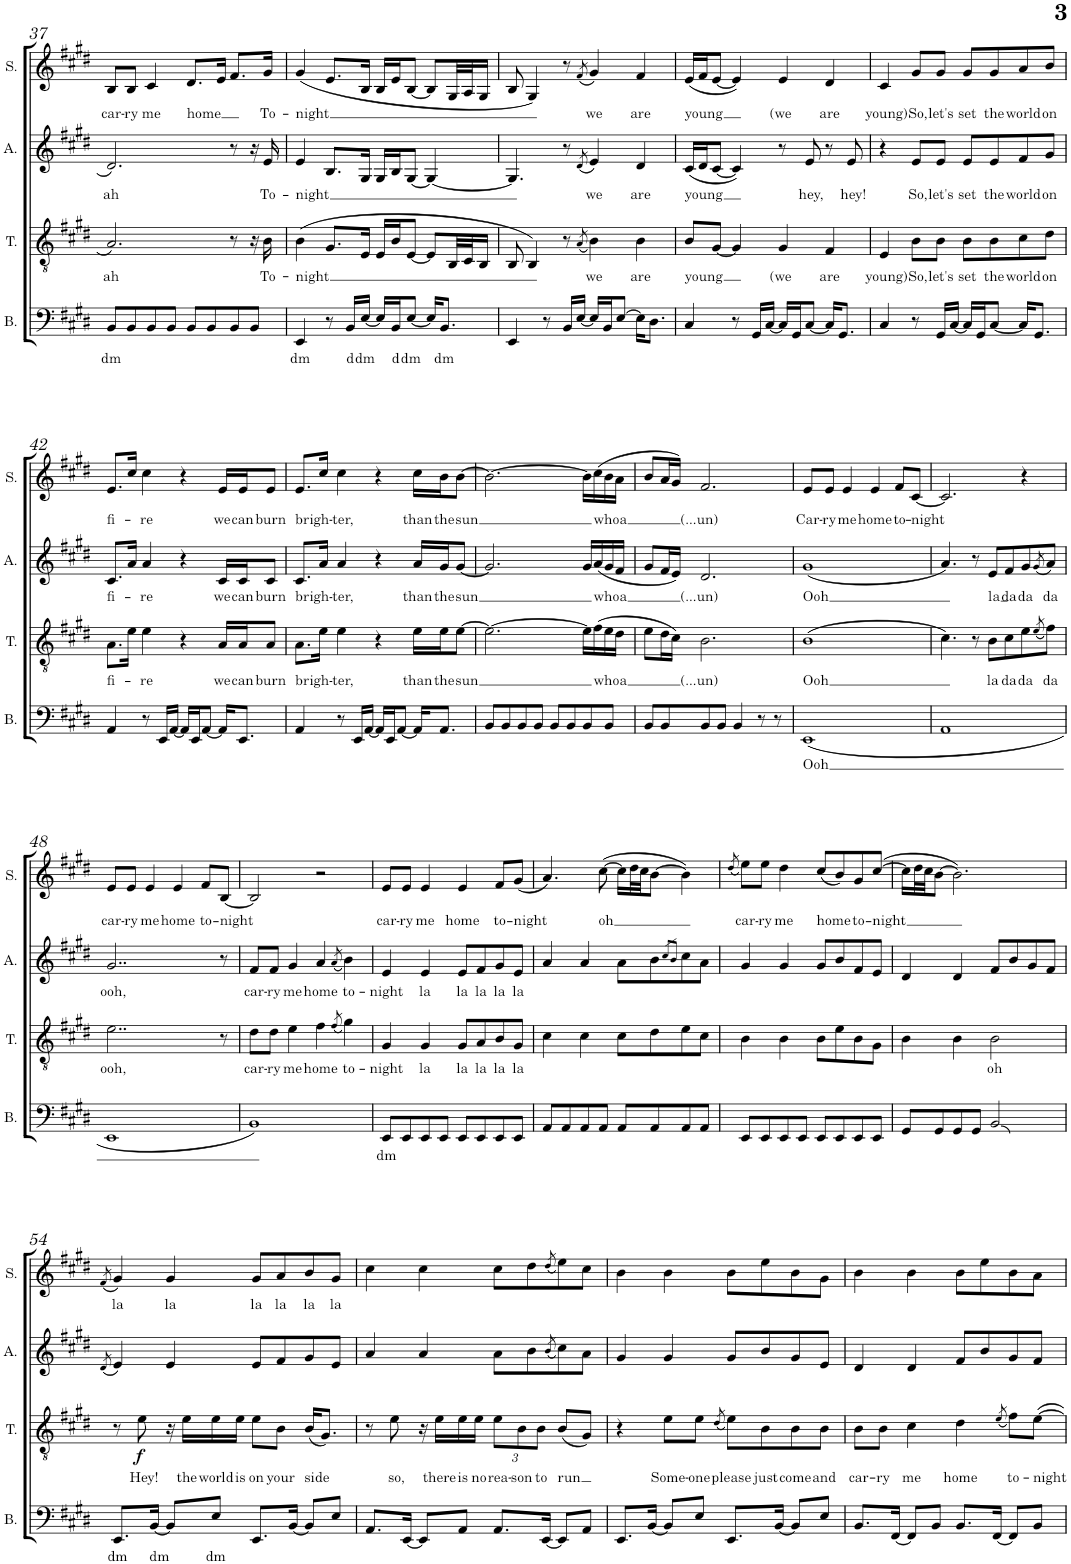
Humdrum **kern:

**kern	**text	**kern	**text	**dynam	**kern	**text	**kern	**text
*part4	*part4	*part3	*part3	*part3	*part2	*part2	*part1	*part1
*staff4	*staff4	*staff3	*staff3	*staff3	*staff2	*staff2	*staff1	*staff1
*I"Bass	*	*I"Tenor	*	*	*I"Alto	*	*I"Soprano	*
*I'B.	*	*I'T.	*	*	*I'A.	*	*I'S.	*
!!LO:PB:g=z
*clefF4	*	*clefGv2	*	*	*clefG2	*	*clefG2	*
*k[f#c#g#d#]	*	*k[f#c#g#d#]	*	*	*k[f#c#g#d#]	*	*k[f#c#g#d#]	*
*M4/4	*	*M4/4	*	*	*M4/4	*	*M4/4	*
*met(c)	*	*met(c)	*	*	*met(c)	*	*met(c)	*
=37	=37	=37	=37	=37	=37	=37	=37	=37
!	!LO:LY:b	!	!LO:LY:b	!	!	!LO:LY:b	!	!LO:LY:b
8BB/L	dm	2.A/	ah	.	2.d#/	ah	8B/L	car-
!	!	!	!	!	!	!	!	!LO:LY:b
8BB/	.	.	.	.	.	.	8B/J	-ry
!	!	!	!	!	!	!	!	!LO:LY:b
8BB/	.	.	.	.	.	.	4c#/	me
8BB/J	.	.	.	.	.	.	.	.
!	!	!	!	!	!	!	!	!LO:LY:b
8BB/L	.	.	.	.	.	.	8.d#/L	home
8BB/	.	.	.	.	.	.	.	.
.	.	.	.	.	.	.	16e/Jk	.
8BB/	.	8r	.	.	8r	.	8.f#/L	.
8BB/J	.	16r	.	.	16r	.	.	.
!	!	!	!LO:LY:b	!	!	!LO:LY:b	!	!LO:LY:b
.	.	16B\	To-	.	16e/	To-	16g#/Jk	To-
=38	=38	=38	=38	=38	=38	=38	=38	=38
!	!LO:LY:b	!	!LO:LY:b	!	!	!LO:LY:b	!	!LO:LY:b
4EE/	dm	(4B\	-night	.	4e/	-night	(4g#/	-night
8r	.	8.G#/L	.	.	8.B/L	.	8.e/L	.
!	!LO:LY:b	!	!	!	!	!	!	!
16BB/LL	d	.	.	.	.	.	.	.
!	!LO:LY:b	!	!	!	!	!	!	!
[16E/JJ	dm	16E/Jk	.	.	16G#/Jk	.	16B/Jk	.
16E/LL]	.	16E/LL	.	.	16G#/LL	.	16B/LL	.
!	!LO:LY:b	!	!	!	!	!	!	!
16BB/J	d	16B/J	.	.	16B/J	.	16e/J	.
!	!LO:LY:b	!	!	!	!	!	!	!
[8E/J	dm	[8E/J	.	.	[8G#/J	.	[8B/J	.
16E/KL]	.	8E/L]	.	.	4G#/_	.	8B/L]	.
!	!LO:LY:b	!	!	!	!	!	!	!
8.BB/J	dm	.	.	.	.	.	.	.
.	.	32BB/LL	.	.	.	.	32G#/LL	.
.	.	32C#/J	.	.	.	.	32A/J	.
.	.	16BB/JJ	.	.	.	.	16G#/JJ	.
=39	=39	=39	=39	=39	=39	=39	=39	=39
4EE/	.	8BB/	.	.	4.G#/]	.	8B/	.
.	.	4BB/)	.	.	.	.	4G#/)	.
8r	.	.	.	.	.	.	.	.
16BB/LL	.	8r	.	.	8r	.	8r	.
[16E/JJ	.	.	.	.	.	.	.	.
.	.	(8qA/	.	.	(8qd#/	.	(8qf#/	.
!	!	!	!LO:LY:b	!	!	!LO:LY:b	!	!LO:LY:b
16E/LL]	.	4B\)	we	.	4e/)	we	4g#/)	we
16BB/J	.	.	.	.	.	.	.	.
[8E/J	.	.	.	.	.	.	.	.
!	!	!	!LO:LY:b	!	!	!LO:LY:b	!	!LO:LY:b
16E\KL]	.	4B\	are	.	4d#/	are	4f#/	are
8.D#\J	.	.	.	.	.	.	.	.
=40	=40	=40	=40	=40	=40	=40	=40	=40
!	!	!	!LO:LY:b	!	!	!LO:LY:b	!	!LO:LY:b
4C#/	.	8B/L	young	.	(16c#/LL	young	(16e/LL	young
.	.	.	.	.	16d#/J	.	16f#/J	.
.	.	[8G#/J	.	.	[8c#/J	.	[8e/J	.
8r	.	4G#/]	.	.	4c#/])	.	4e/])	.
16GG#/LL	.	.	.	.	.	.	.	.
[16C#/JJ	.	.	.	.	.	.	.	.
!	!	!	!LO:LY:b	!	!	!	!	!LO:LY:b
16C#/LL]	.	4G#/	(we	.	8r	.	4e/	(we
16GG#/J	.	.	.	.	.	.	.	.
!	!	!	!	!	!	!LO:LY:b	!	!
[8C#/J	.	.	.	.	8e/	hey,	.	.
!	!	!	!LO:LY:b	!	!	!	!	!LO:LY:b
16C#/KL]	.	4F#/	are	.	8r	.	4d#/	are
8.GG#/J	.	.	.	.	.	.	.	.
!	!	!	!	!	!	!LO:LY:b	!	!
.	.	.	.	.	8e/	hey!	.	.
=41	=41	=41	=41	=41	=41	=41	=41	=41
!	!	!	!LO:LY:b	!	!	!	!	!LO:LY:b
4C#/	.	4E/	young)	.	4r	.	4c#/	young)
!	!	!	!LO:LY:b	!	!	!LO:LY:b	!	!LO:LY:b
8r	.	8B\L	So,	.	8e/L	So,	8g#/L	So,
!	!	!	!LO:LY:b	!	!	!LO:LY:b	!	!LO:LY:b
16GG#/LL	.	8B\J	let's	.	8e/J	let's	8g#/J	let's
[16C#/JJ	.	.	.	.	.	.	.	.
!	!	!	!LO:LY:b	!	!	!LO:LY:b	!	!LO:LY:b
16C#/LL]	.	8B\L	set	.	8e/L	set	8g#/L	set
16GG#/J	.	.	.	.	.	.	.	.
!	!	!	!LO:LY:b	!	!	!LO:LY:b	!	!LO:LY:b
[8C#/J	.	8B\	the	.	8e/	the	8g#/	the
!	!	!	!LO:LY:b	!	!	!LO:LY:b	!	!LO:LY:b
16C#/KL]	.	8c#\	world	.	8f#/	world	8a/	world
8.GG#/J	.	.	.	.	.	.	.	.
!	!	!	!LO:LY:b	!	!	!LO:LY:b	!	!LO:LY:b
.	.	8d#\J	on	.	8g#/J	on	8b/J	on
!!LO:LB:g=z
=42	=42	=42	=42	=42	=42	=42	=42	=42
!	!	!	!LO:LY:b	!	!	!LO:LY:b	!	!LO:LY:b
4AA/	.	8.A\L	fi-	.	8.c#/L	fi-	8.e/L	fi-
.	.	16e\Jk	.	.	16a/Jk	.	16cc#/Jk	.
!	!	!	!LO:LY:b	!	!	!LO:LY:b	!	!LO:LY:b
8r	.	4e\	-re	.	4a/	-re	4cc#\	-re
16EE/LL	.	.	.	.	.	.	.	.
[16AA/JJ	.	.	.	.	.	.	.	.
16AA/LL]	.	4r	.	.	4r	.	4r	.
16EE/J	.	.	.	.	.	.	.	.
[8AA/J	.	.	.	.	.	.	.	.
!	!	!	!LO:LY:b	!	!	!LO:LY:b	!	!LO:LY:b
16AA/KL]	.	16A/LL	we	.	16c#/LL	we	16e/LL	we
!	!	!	!LO:LY:b	!	!	!LO:LY:b	!	!LO:LY:b
8.EE/J	.	16A/J	can	.	16c#/J	can	16e/J	can
!	!	!	!LO:LY:b	!	!	!LO:LY:b	!	!LO:LY:b
.	.	8A/J	burn	.	8c#/J	burn	8e/J	burn
=43	=43	=43	=43	=43	=43	=43	=43	=43
!	!	!	!LO:LY:b	!	!	!LO:LY:b	!	!LO:LY:b
4AA/	.	8.A\L	brigh-	.	8.c#/L	brigh-	8.e/L	brigh-
.	.	16e\Jk	.	.	16a/Jk	.	16cc#/Jk	.
!	!	!	!LO:LY:b	!	!	!LO:LY:b	!	!LO:LY:b
8r	.	4e\	-ter,	.	4a/	-ter,	4cc#\	-ter,
16EE/LL	.	.	.	.	.	.	.	.
[16AA/JJ	.	.	.	.	.	.	.	.
16AA/LL]	.	4r	.	.	4r	.	4r	.
16EE/J	.	.	.	.	.	.	.	.
[8AA/J	.	.	.	.	.	.	.	.
!	!	!	!LO:LY:b	!	!	!LO:LY:b	!	!LO:LY:b
16AA/KL]	.	16e\LL	than	.	16a/LL	than	16cc#\LL	than
!	!	!	!LO:LY:b	!	!	!LO:LY:b	!	!LO:LY:b
8.AA/J	.	16e\J	the	.	16g#/J	the	16b\J	the
!	!	!	!LO:LY:b	!	!	!LO:LY:b	!	!LO:LY:b
.	.	[8e\J	sun	.	[8g#/J	sun	[8b\J	sun
=44	=44	=44	=44	=44	=44	=44	=44	=44
8BB/L	.	2.e\_	.	.	2.g#/]	.	2.b\_	.
8BB/	.	.	.	.	.	.	.	.
8BB/	.	.	.	.	.	.	.	.
8BB/J	.	.	.	.	.	.	.	.
8BB/L	.	.	.	.	.	.	.	.
8BB/	.	.	.	.	.	.	.	.
8BB/	.	16e\LL]	.	.	16g#/LL	.	16b\LL]	.
!	!	!	!LO:LY:b	!	!	!LO:LY:b	!	!LO:LY:b
.	.	(16f#\	whoa	.	(16a/	whoa	(16cc#\	whoa
8BB/J	.	16e\	.	.	16g#/	.	16b\	.
.	.	16d#\JJ	.	.	16f#/JJ	.	16a\JJ	.
=45	=45	=45	=45	=45	=45	=45	=45	=45
8BB/L	.	8e\L	.	.	8g#/L	.	8b/L	.
8BB/	.	16d#\L	.	.	16f#/L	.	16a/L	.
.	.	16c#\JJ)	.	.	16e/JJ)	.	16g#/JJ)	.
!	!	!	!LO:LY:b	!	!	!LO:LY:b	!	!LO:LY:b
8BB/	.	2.B\	(...un)	.	2.d#/	(...un)	2.f#/	(...un)
8BB/J	.	.	.	.	.	.	.	.
4BB/	.	.	.	.	.	.	.	.
8r	.	.	.	.	.	.	.	.
8r	.	.	.	.	.	.	.	.
=46	=46	=46	=46	=46	=46	=46	=46	=46
!	!LO:LY:b	!	!LO:LY:b	!	!	!LO:LY:b	!	!LO:LY:b
(1EE	Ooh	(1B	Ooh	.	(1g#	Ooh	8e/L	Car-
!	!	!	!	!	!	!	!	!LO:LY:b
.	.	.	.	.	.	.	8e/J	-ry
!	!	!	!	!	!	!	!	!LO:LY:b
.	.	.	.	.	.	.	4e/	me
!	!	!	!	!	!	!	!	!LO:LY:b
.	.	.	.	.	.	.	4e/	home
!	!	!	!	!	!	!	!	!LO:LY:b
.	.	.	.	.	.	.	8f#/L	to-
!	!	!	!	!	!	!	!	!LO:LY:b
.	.	.	.	.	.	.	[8c#/J	-night
=47	=47	=47	=47	=47	=47	=47	=47	=47
1AA	.	4.c#\)	.	.	4.a/)	.	2.c#/]	.
.	.	8r	.	.	8r	.	.	.
!	!	!	!LO:LY:b	!	!	!LO:LY:b	!	!
.	.	8B\L	la	.	8e/L	la	.	.
!	!	!	!LO:LY:b	!	!	!LO:LY:b	!	!
.	.	8c#\	da	.	8f#/	da	.	.
!	!	!	!LO:LY:b	!	!	!LO:LY:b	!	!
.	.	8e\	da	.	8g#/	da	4r	.
.	.	(8qe/	.	.	(8qg#/	.	.	.
!	!	!	!LO:LY:b	!	!	!LO:LY:b	!	!
.	.	8f#\J)	da	.	8a/J)	da	.	.
!!LO:LB:g=z
=48	=48	=48	=48	=48	=48	=48	=48	=48
!	!	!	!LO:LY:b	!	!	!LO:LY:b	!	!LO:LY:b
1EE	.	2..e\	ooh,	.	2..g#/	ooh,	8e/L	car-
!	!	!	!	!	!	!	!	!LO:LY:b
.	.	.	.	.	.	.	8e/J	-ry
!	!	!	!	!	!	!	!	!LO:LY:b
.	.	.	.	.	.	.	4e/	me
!	!	!	!	!	!	!	!	!LO:LY:b
.	.	.	.	.	.	.	4e/	home
!	!	!	!	!	!	!	!	!LO:LY:b
.	.	.	.	.	.	.	8f#/L	to-
!	!	!	!	!	!	!	!	!LO:LY:b
.	.	8r	.	.	8r	.	[8B/J	-night
=49	=49	=49	=49	=49	=49	=49	=49	=49
!	!	!	!LO:LY:b	!	!	!LO:LY:b	!	!
1BB)	.	8d#\L	car-	.	8f#/L	car-	2B/]	.
!	!	!	!LO:LY:b	!	!	!LO:LY:b	!	!
.	.	8d#\J	-ry	.	8f#/J	-ry	.	.
!	!	!	!LO:LY:b	!	!	!LO:LY:b	!	!
.	.	4e\	me	.	4g#/	me	.	.
!	!	!	!LO:LY:b	!	!	!LO:LY:b	!	!
.	.	4f#\	home	.	4a/	home	2r	.
.	.	(8qf#/	.	.	(8qa/	.	.	.
!	!	!	!LO:LY:b	!	!	!LO:LY:b	!	!
.	.	4g#\)	to-	.	4b\)	to-	.	.
=50	=50	=50	=50	=50	=50	=50	=50	=50
!	!LO:LY:b	!	!LO:LY:b	!	!	!LO:LY:b	!	!LO:LY:b
8EE/L	dm	4G#/	-night	.	4e/	-night	8e/L	car-
!	!	!	!	!	!	!	!	!LO:LY:b
8EE/	.	.	.	.	.	.	8e/J	-ry
!	!	!	!LO:LY:b	!	!	!LO:LY:b	!	!LO:LY:b
8EE/	.	4G#/	la	.	4e/	la	4e/	me
8EE/J	.	.	.	.	.	.	.	.
!	!	!	!LO:LY:b	!	!	!LO:LY:b	!	!LO:LY:b
8EE/L	.	8G#/L	la	.	8e/L	la	4e/	home
!	!	!	!LO:LY:b	!	!	!LO:LY:b	!	!
8EE/	.	8A/	la	.	8f#/	la	.	.
!	!	!	!LO:LY:b	!	!	!LO:LY:b	!	!LO:LY:b
8EE/	.	8B/	la	.	8g#/	la	8f#/L	to-
!	!	!	!LO:LY:b	!	!	!LO:LY:b	!	!LO:LY:b
8EE/J	.	8G#/J	la	.	8e/J	la	(8g#/J	-night
=51	=51	=51	=51	=51	=51	=51	=51	=51
8AA/L	.	4c#\	.	.	4a/	.	4.a/)	.
8AA/	.	.	.	.	.	.	.	.
8AA/	.	4c#\	.	.	4a/	.	.	.
!	!	!	!	!	!	!	!	!LO:LY:b
8AA/J	.	.	.	.	.	.	([8cc#\	oh
8AA/L	.	8c#\L	.	.	8a\L	.	16cc#\LL]	.
.	.	.	.	.	.	.	32dd#\L	.
.	.	.	.	.	.	.	32cc#\JJ	.
8AA/	.	8d#\	.	.	8b\	.	[8b\J	.
.	.	.	.	.	8qcc#/L	.	.	.
.	.	.	.	.	8qb/J	.	.	.
8AA/	.	8e\	.	.	8cc#\	.	4b\])	.
8AA/J	.	8c#\J	.	.	8a\J	.	.	.
=52	=52	=52	=52	=52	=52	=52	=52	=52
.	.	.	.	.	.	.	(8qdd#/	.
!	!	!	!	!	!	!	!	!LO:LY:b
8EE/L	.	4B\	.	.	4g#/	.	8ee\L)	car-
!	!	!	!	!	!	!	!	!LO:LY:b
8EE/	.	.	.	.	.	.	8ee\J	-ry
!	!	!	!	!	!	!	!	!LO:LY:b
8EE/	.	4B\	.	.	4g#/	.	4dd#\	me
8EE/J	.	.	.	.	.	.	.	.
!	!	!	!	!	!	!	!	!LO:LY:b
8EE/L	.	8B\L	.	.	8g#/L	.	(8cc#/L	home
8EE/	.	8e\	.	.	8b/	.	8b/)	.
!	!	!	!	!	!	!	!	!LO:LY:b
8EE/	.	8B\	.	.	8f#/	.	8g#/	to-
!	!	!	!	!	!	!	!	!LO:LY:b
8EE/J	.	8G#\J	.	.	8e/J	.	([8cc#/J	-night
=53	=53	=53	=53	=53	=53	=53	=53	=53
8GG#/L	.	4B\	.	.	4d#/	.	16cc#\LL]	.
.	.	.	.	.	.	.	32dd#\L	.
.	.	.	.	.	.	.	32cc#\JJ	.
8GG#/	.	.	.	.	.	.	[8b\J	.
8GG#/	.	4B\	.	.	4d#/	.	2.b\])	.
8GG#/J	.	.	.	.	.	.	.	.
!	!	!	!LO:LY:b	!	!	!	!	!
2BB/	.	2B\	oh	.	8f#/L	.	.	.
.	.	.	.	.	8b/	.	.	.
.	.	.	.	.	8g#/	.	.	.
.	.	.	.	.	8f#/J	.	.	.
!!LO:LB:g=z
=54	=54	=54	=54	=54	=54	=54	=54	=54
.	.	.	.	.	(8qd#/	.	(8qf#/	.
!	!LO:LY:b	!	!	!	!	!	!	!LO:LY:b
8.EE/L	dm	8r	.	.	4e/)	.	4g#/)	la
!	!	!	!LO:LY:b	!LO:DY:b	!	!	!	!
.	.	8e\	Hey!	f	.	.	.	.
!	!LO:LY:b	!	!	!	!	!	!	!
[16BB/Jk	dm	.	.	.	.	.	.	.
!	!	!	!	!	!	!	!	!LO:LY:b
8BB/L]	.	16r	.	.	4e/	.	4g#/	la
!	!	!	!LO:LY:b	!	!	!	!	!
.	.	16e\LL	the	.	.	.	.	.
!	!LO:LY:b	!	!LO:LY:b	!	!	!	!	!
8E/J	dm	16e\	world	.	.	.	.	.
!	!	!	!LO:LY:b	!	!	!	!	!
.	.	16e\JJ	is	.	.	.	.	.
!	!	!	!LO:LY:b	!	!	!	!	!LO:LY:b
8.EE/L	.	8e\L	on	.	8e/L	.	8g#/L	la
!	!	!	!LO:LY:b	!	!	!	!	!LO:LY:b
.	.	8B\J	your	.	8f#/	.	8a/	la
[16BB/Jk	.	.	.	.	.	.	.	.
!	!	!	!LO:LY:b	!	!	!	!	!LO:LY:b
8BB/L]	.	(16B/KL	side	.	8g#/	.	8b/	la
.	.	8.G#/J)	.	.	.	.	.	.
!	!	!	!	!	!	!	!	!LO:LY:b
8E/J	.	.	.	.	8e/J	.	8g#/J	la
=55	=55	=55	=55	=55	=55	=55	=55	=55
8.AA/L	.	8r	.	.	4a/	.	4cc#\	.
!	!	!	!LO:LY:b	!	!	!	!	!
.	.	8e\	so,	.	.	.	.	.
[16EE/Jk	.	.	.	.	.	.	.	.
8EE/L]	.	16r	.	.	4a/	.	4cc#\	.
!	!	!	!LO:LY:b	!	!	!	!	!
.	.	16e\LL	there	.	.	.	.	.
!	!	!	!LO:LY:b	!	!	!	!	!
8AA/J	.	16e\	is	.	.	.	.	.
!	!	!	!LO:LY:b	!	!	!	!	!
.	.	16e\JJ	no	.	.	.	.	.
*	*	*Xbrackettup	*	*	*	*	*	*
!	!	!	!LO:LY:b	!	!	!	!	!
8.AA/L	.	12e\L	rea-	.	8a\L	.	8cc#\L	.
!	!	!	!LO:LY:b	!	!	!	!	!
.	.	12B\	-son	.	.	.	.	.
.	.	.	.	.	8b\	.	8dd#\	.
!	!	!	!LO:LY:b	!	!	!	!	!
.	.	12B\J	to	.	.	.	.	.
[16EE/Jk	.	.	.	.	.	.	.	.
.	.	.	.	.	(8qb/	.	(8qdd#/	.
!	!	!	!LO:LY:b	!	!	!	!	!
8EE/L]	.	(8B/L	run	.	8cc#\)	.	8ee\)	.
8AA/J	.	8G#/J)	.	.	8a\J	.	8cc#\J	.
=56	=56	=56	=56	=56	=56	=56	=56	=56
8.EE/L	.	4r	.	.	4g#/	.	4b\	.
[16BB/Jk	.	.	.	.	.	.	.	.
!	!	!	!LO:LY:b	!	!	!	!	!
8BB/L]	.	8e\L	Some-	.	4g#/	.	4b\	.
!	!	!	!LO:LY:b	!	!	!	!	!
8E/J	.	8e\J	-one	.	.	.	.	.
.	.	(8qd#/	.	.	.	.	.	.
!	!	!	!LO:LY:b	!	!	!	!	!
8.EE/L	.	8e\L)	please	.	8g#/L	.	8b\L	.
!	!	!	!LO:LY:b	!	!	!	!	!
.	.	8B\	just	.	8b/	.	8ee\	.
[16BB/Jk	.	.	.	.	.	.	.	.
!	!	!	!LO:LY:b	!	!	!	!	!
8BB/L]	.	8B\	come	.	8g#/	.	8b\	.
!	!	!	!LO:LY:b	!	!	!	!	!
8E/J	.	8B\J	and	.	8e/J	.	8g#\J	.
=57	=57	=57	=57	=57	=57	=57	=57	=57
!	!	!	!LO:LY:b	!	!	!	!	!
8.BB/L	.	8B\L	car-	.	4d#/	.	4b\	.
!	!	!	!LO:LY:b	!	!	!	!	!
.	.	8B\J	-ry	.	.	.	.	.
[16FF#/Jk	.	.	.	.	.	.	.	.
!	!	!	!LO:LY:b	!	!	!	!	!
8FF#/L]	.	4c#\	me	.	4d#/	.	4b\	.
8BB/J	.	.	.	.	.	.	.	.
!	!	!	!LO:LY:b	!	!	!	!	!
8.BB/L	.	4d#\	home	.	8f#/L	.	8b\L	.
.	.	.	.	.	8b/	.	8ee\	.
[16FF#/Jk	.	.	.	.	.	.	.	.
.	.	(8qe/	.	.	.	.	.	.
!	!	!	!LO:LY:b	!	!	!	!	!
8FF#/L]	.	8f#\L)	to-	.	8g#/	.	8b\	.
!	!	!	!LO:LY:b	!	!	!	!	!
8BB/J	.	[8e\J	-night	.	8f#/J	.	8a\J	.
=	=	=	=	=	=	=	=	=
*-	*-	*-	*-	*-	*-	*-	*-	*-
